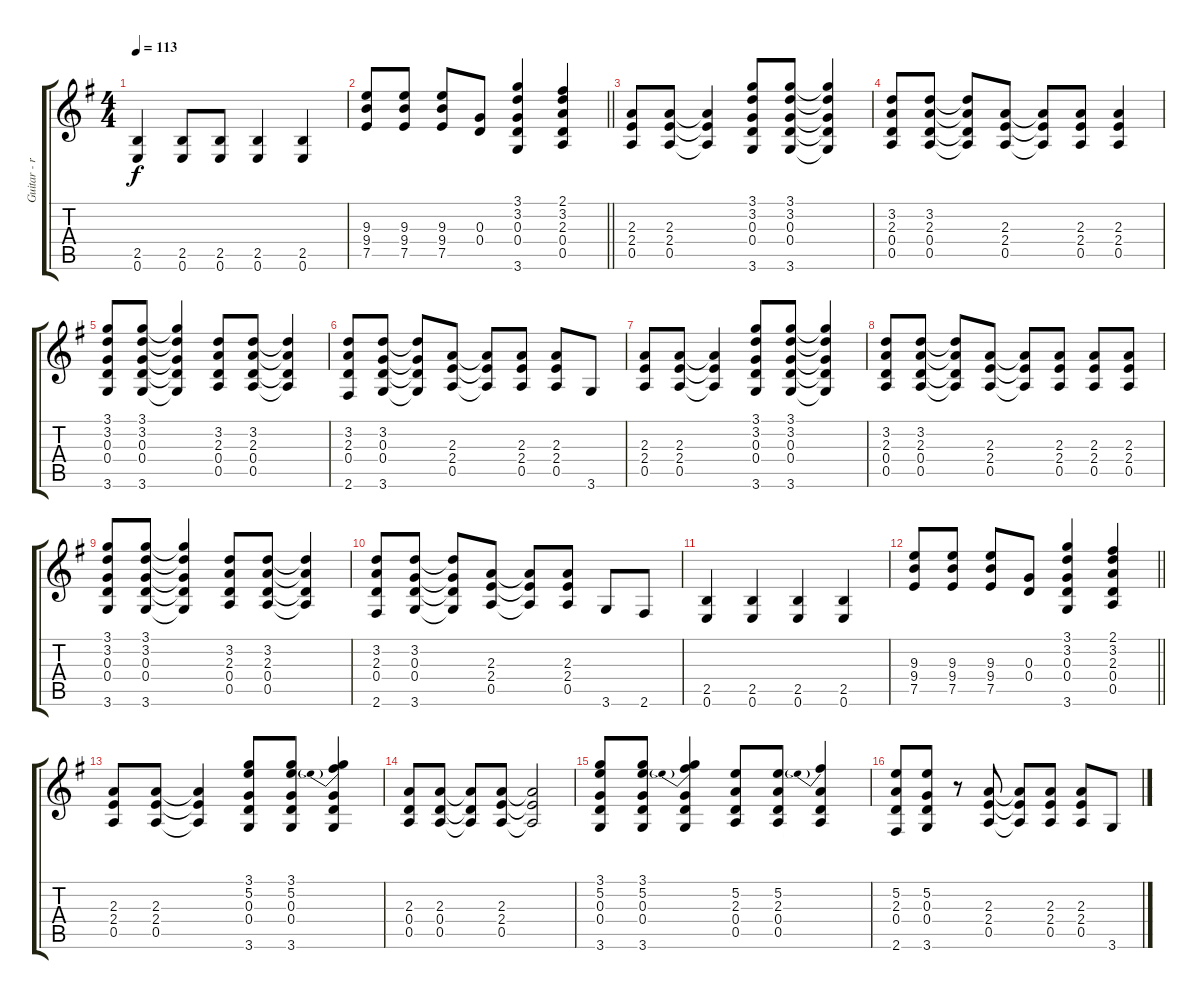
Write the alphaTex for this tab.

\track ("Guitar - rhythm - right" "Guitar - r") {instrument overdrivenguitar}
\staff {score tabs}
\tuning (E4 B3 G3 D3 A2 E2) {hide}
\ts (4 4)
\tempo 113
\clef g2
\ks g
(2.5 0.6).4{dy f} (2.5 0.6).8 (2.5 0.6).8 (2.5 0.6).4 (2.5 0.6).4 |
\barLineRight lightlight
(9.3 9.4 7.5).8 (9.3 9.4 7.5).8 (9.3 9.4 7.5).8 (0.3 0.4).8 (3.1 3.2 0.3 0.4 3.6).4 (2.1 3.2 2.3 0.4 0.5).4 |
(2.3 2.4 0.5).8 (2.3 2.4 0.5).8 (2.3{t} 2.4{t} 0.5{t}).4 (3.1 3.2 0.3 0.4 3.6).8 (3.1 3.2 0.3 0.4 3.6).8 (3.1{t} 3.2{t} 0.3{t} 0.4{t} 3.6{t}).4 |
(3.2 2.3 0.4 0.5).8 (3.2 2.3 0.4 0.5).8 (3.2{t} 2.3{t} 0.4{t} 0.5{t}).8 (2.3 2.4 0.5).8 (2.3{t} 2.4{t} 0.5{t}).8 (2.3 2.4 0.5).8 (2.3 2.4 0.5).4 |
(3.1 3.2 0.3 0.4 3.6).8 (3.1 3.2 0.3 0.4 3.6).8 (3.1{t} 3.2{t} 0.3{t} 0.4{t} 3.6{t}).4 (3.2 2.3 0.4 0.5).8 (3.2 2.3 0.4 0.5).8 (3.2{t} 2.3{t} 0.4{t} 0.5{t}).4 |
(3.2 2.3 0.4 2.6).8 (3.2 0.3 0.4 3.6).8 (3.2{t} 0.3{t} 0.4{t} 3.6{t}).8 (2.3 2.4 0.5).8 (2.3{t} 2.4{t} 0.5{t}).8 (2.3 2.4 0.5).8 (2.3 2.4 0.5).8 3.6.8 |
(2.3 2.4 0.5).8 (2.3 2.4 0.5).8 (2.3{t} 2.4{t} 0.5{t}).4 (3.1 3.2 0.3 0.4 3.6).8 (3.1 3.2 0.3 0.4 3.6).8 (3.1{t} 3.2{t} 0.3{t} 0.4{t} 3.6{t}).4 |
(3.2 2.3 0.4 0.5).8 (3.2 2.3 0.4 0.5).8 (3.2{t} 2.3{t} 0.4{t} 0.5{t}).8 (2.3 2.4 0.5).8 (2.3{t} 2.4{t} 0.5{t}).8 (2.3 2.4 0.5).8 (2.3 2.4 0.5).8 (2.3 2.4 0.5).8 |
(3.1 3.2 0.3 0.4 3.6).8 (3.1 3.2 0.3 0.4 3.6).8 (3.1{t} 3.2{t} 0.3{t} 0.4{t} 3.6{t}).4 (3.2 2.3 0.4 0.5).8 (3.2 2.3 0.4 0.5).8 (3.2{t} 2.3{t} 0.4{t} 0.5{t}).4 |
(3.2 2.3 0.4 2.6).8 (3.2 0.3 0.4 3.6).8 (3.2{t} 0.3{t} 0.4{t} 3.6{t}).8 (2.3 2.4 0.5).8 (2.3{t} 2.4{t} 0.5{t}).8 (2.3 2.4 0.5).8 3.6.8 2.6.8 |
(2.5 0.6).4 (2.5 0.6).4 (2.5 0.6).4 (2.5 0.6).4 |
\barLineRight lightlight
(9.3 9.4 7.5).8 (9.3 9.4 7.5).8 (9.3 9.4 7.5).8 (0.3 0.4).8 (3.1 3.2 0.3 0.4 3.6).4 (2.1 3.2 2.3 0.4 0.5).4 |
(2.3 2.4 0.5).8 (2.3 2.4 0.5).8 (2.3{t} 2.4{t} 0.5{t}).4 (3.1 5.2 0.3 0.4 3.6).8 (3.1 5.2 0.3 0.4 3.6).8 (3.1{t} 5.2{be (prebend 0 4 60 4) t} 0.3{t} 0.4{t} 3.6{t}).4 |
(2.3 0.4 0.5).8 (2.3 0.4 0.5).8 (2.3{t} 0.4{t} 0.5{t}).8 (2.3 2.4 0.5).8 (2.3{t} 2.4{t} 0.5{t}).2 |
(3.1 5.2 0.3 0.4 3.6).8 (3.1 5.2 0.3 0.4 3.6).8 (3.1{t} 5.2{be (prebend 0 4 60 4) t} 0.3{t} 0.4{t} 3.6{t}).4 (5.2 2.3 0.4 0.5).8 (5.2 2.3 0.4 0.5).8 (5.2{be (prebend 0 4 60 4) t} 2.3{t} 0.4{t} 0.5{t}).4 |
(5.2 2.3 0.4 2.6).8 (5.2 0.3 0.4 3.6).8 r.8 (2.3 2.4 0.5).8 (2.3{t} 2.4{t} 0.5{t}).8 (2.3 2.4 0.5).8 (2.3 2.4 0.5).8 3.6.8
